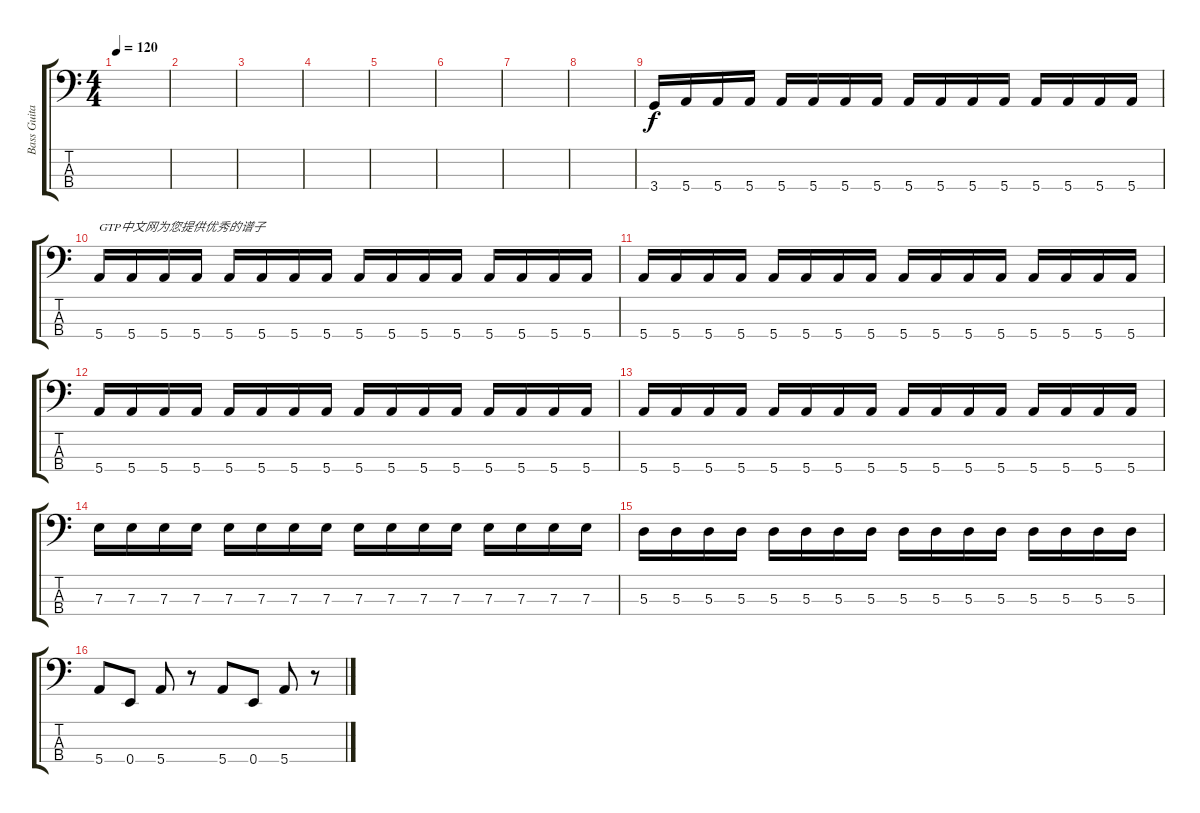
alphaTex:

\track ("Bass Guitar-佟侃" "Bass Guita") {instrument electricbasspick}
\staff {score tabs}
\tuning (G2 D2 A1 E1) {hide}
\ts (4 4)
\tempo 120
\clef f4
\ks c
|
|
|
|
|
|
|
|
3.4.16 5.4.16 5.4.16 5.4.16 5.4.16 5.4.16 5.4.16 5.4.16 5.4.16 5.4.16 5.4.16 5.4.16 5.4.16 5.4.16 5.4.16 5.4.16 |
5.4.16{txt "GTP中文网为您提供优秀的谱子"} 5.4.16 5.4.16 5.4.16 5.4.16 5.4.16 5.4.16 5.4.16 5.4.16 5.4.16 5.4.16 5.4.16 5.4.16 5.4.16 5.4.16 5.4.16 |
5.4.16 5.4.16 5.4.16 5.4.16 5.4.16 5.4.16 5.4.16 5.4.16 5.4.16 5.4.16 5.4.16 5.4.16 5.4.16 5.4.16 5.4.16 5.4.16 |
5.4.16 5.4.16 5.4.16 5.4.16 5.4.16 5.4.16 5.4.16 5.4.16 5.4.16 5.4.16 5.4.16 5.4.16 5.4.16 5.4.16 5.4.16 5.4.16 |
5.4.16 5.4.16 5.4.16 5.4.16 5.4.16 5.4.16 5.4.16 5.4.16 5.4.16 5.4.16 5.4.16 5.4.16 5.4.16 5.4.16 5.4.16 5.4.16 |
7.3.16 7.3.16 7.3.16 7.3.16 7.3.16 7.3.16 7.3.16 7.3.16 7.3.16 7.3.16 7.3.16 7.3.16 7.3.16 7.3.16 7.3.16 7.3.16 |
5.3.16 5.3.16 5.3.16 5.3.16 5.3.16 5.3.16 5.3.16 5.3.16 5.3.16 5.3.16 5.3.16 5.3.16 5.3.16 5.3.16 5.3.16 5.3.16 |
5.4.8 0.4.8 5.4.8 r.8 5.4.8 0.4.8 5.4.8 r.8
